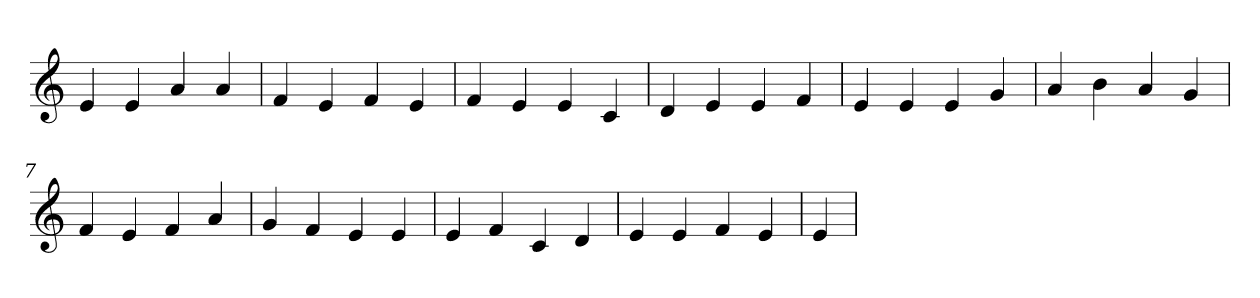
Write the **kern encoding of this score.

**kern
*part1
*staff1
*clefG2
=1
4e
4e
4a
4a
=2
4f
4e
4f
4e
=3
4f
4e
4e
4c
=4
4d
4e
4e
4f
=5
4e
4e
4e
4g
=6
4a
4b
4a
4g
=7
4f
4e
4f
4a
=8
4g
4f
4e
4e
=9
4e
4f
4c
4d
=10
4e
4e
4f
4e
=11
4e
=
*-
